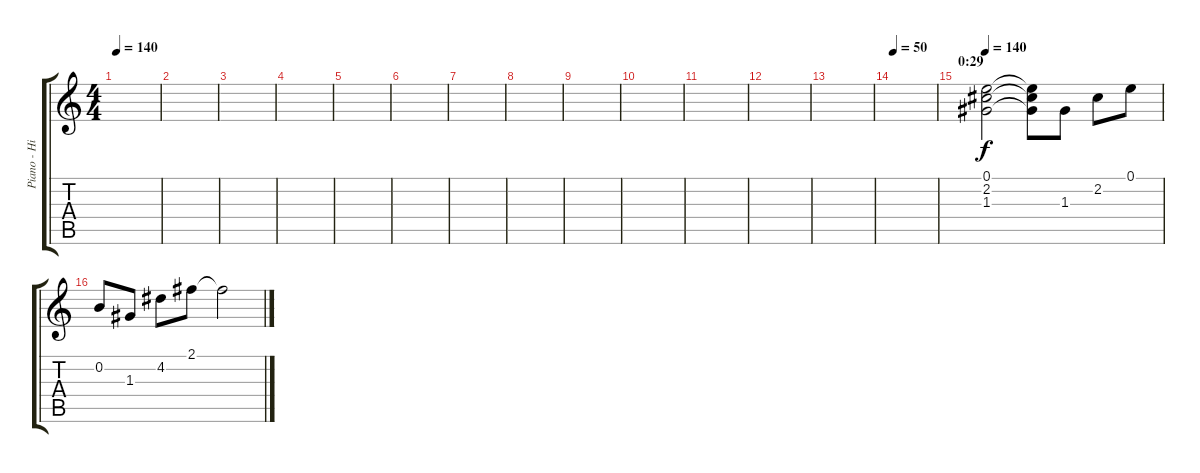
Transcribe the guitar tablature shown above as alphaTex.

\track ("Piano - High" "Piano - Hi") {instrument acousticgrandpiano}
\staff {score tabs}
\tuning (E5 B4 G4 D4 A3 E3) {hide}
\ts (4 4)
\tempo 140
\clef g2
\ks c
|
|
|
|
|
|
|
|
|
|
|
|
|
\tempo 50
|
\section ("" "0:29")
\tempo 140
(0.1 2.2 1.3).2 (0.1{t} 2.2{t} 1.3{t}).8{dy f} 1.3.8 2.2.8 0.1.8 |
0.2.8 1.3.8 4.2.8 2.1.8 2.1{t}.2
